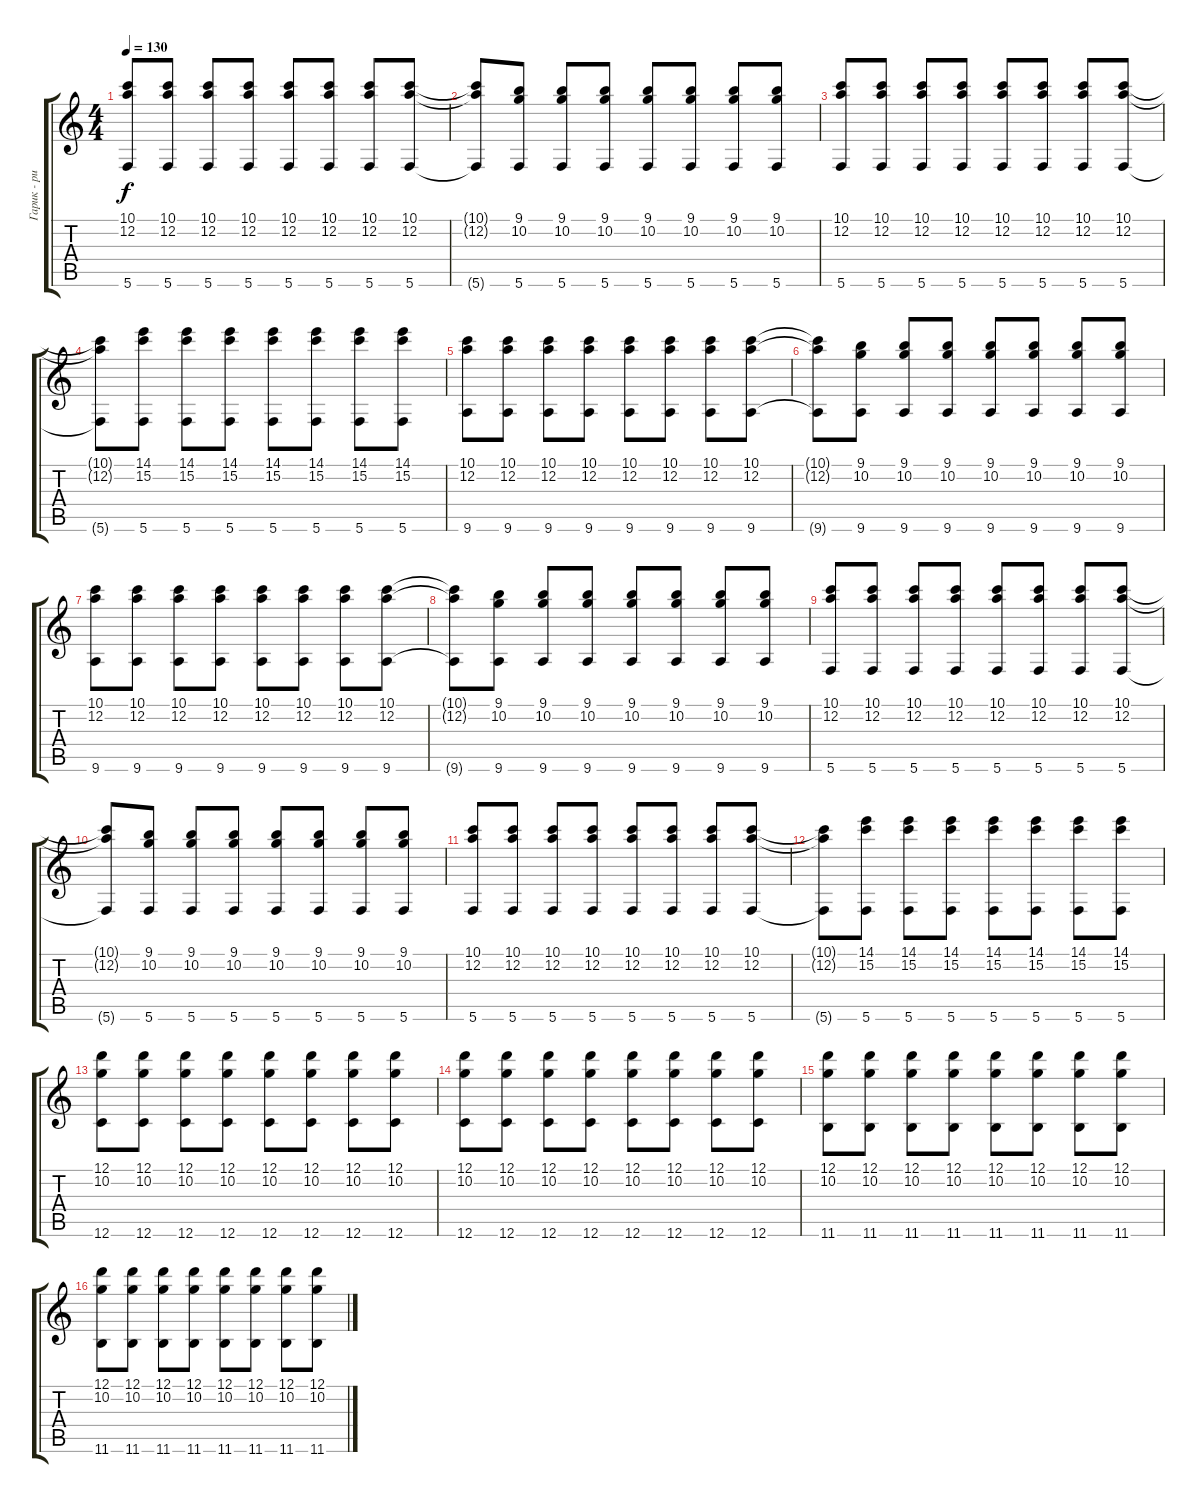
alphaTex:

\track ("Гарик - ритм" "Гарик - ри") {instrument electricguitarclean}
\staff {score tabs}
\tuning (D4 A3 F3 C3 G2 C2) {hide}
\ts (4 4)
\tempo 130
\clef g2
\ks c
(10.1 12.2 5.6).8{dy f} (10.1 12.2 5.6).8 (10.1 12.2 5.6).8 (10.1 12.2 5.6).8 (10.1 12.2 5.6).8 (10.1 12.2 5.6).8 (10.1 12.2 5.6).8 (10.1 12.2 5.6).8 |
(10.1{t} 12.2{t} 5.6{t}).8 (9.1 10.2 5.6).8 (9.1 10.2 5.6).8 (9.1 10.2 5.6).8 (9.1 10.2 5.6).8 (9.1 10.2 5.6).8 (9.1 10.2 5.6).8 (9.1 10.2 5.6).8 |
(10.1 12.2 5.6).8 (10.1 12.2 5.6).8 (10.1 12.2 5.6).8 (10.1 12.2 5.6).8 (10.1 12.2 5.6).8 (10.1 12.2 5.6).8 (10.1 12.2 5.6).8 (10.1 12.2 5.6).8 |
(10.1{t} 12.2{t} 5.6{t}).8 (14.1 15.2 5.6).8 (14.1 15.2 5.6).8 (14.1 15.2 5.6).8 (14.1 15.2 5.6).8 (14.1 15.2 5.6).8 (14.1 15.2 5.6).8 (14.1 15.2 5.6).8 |
(10.1 12.2 9.6).8 (10.1 12.2 9.6).8 (10.1 12.2 9.6).8 (10.1 12.2 9.6).8 (10.1 12.2 9.6).8 (10.1 12.2 9.6).8 (10.1 12.2 9.6).8 (10.1 12.2 9.6).8 |
(10.1{t} 12.2{t} 9.6{t}).8 (9.1 10.2 9.6).8 (9.1 10.2 9.6).8 (9.1 10.2 9.6).8 (9.1 10.2 9.6).8 (9.1 10.2 9.6).8 (9.1 10.2 9.6).8 (9.1 10.2 9.6).8 |
(10.1 12.2 9.6).8 (10.1 12.2 9.6).8 (10.1 12.2 9.6).8 (10.1 12.2 9.6).8 (10.1 12.2 9.6).8 (10.1 12.2 9.6).8 (10.1 12.2 9.6).8 (10.1 12.2 9.6).8 |
(10.1{t} 12.2{t} 9.6{t}).8 (9.1 10.2 9.6).8 (9.1 10.2 9.6).8 (9.1 10.2 9.6).8 (9.1 10.2 9.6).8 (9.1 10.2 9.6).8 (9.1 10.2 9.6).8 (9.1 10.2 9.6).8 |
(10.1 12.2 5.6).8 (10.1 12.2 5.6).8 (10.1 12.2 5.6).8 (10.1 12.2 5.6).8 (10.1 12.2 5.6).8 (10.1 12.2 5.6).8 (10.1 12.2 5.6).8 (10.1 12.2 5.6).8 |
(10.1{t} 12.2{t} 5.6{t}).8 (9.1 10.2 5.6).8 (9.1 10.2 5.6).8 (9.1 10.2 5.6).8 (9.1 10.2 5.6).8 (9.1 10.2 5.6).8 (9.1 10.2 5.6).8 (9.1 10.2 5.6).8 |
(10.1 12.2 5.6).8 (10.1 12.2 5.6).8 (10.1 12.2 5.6).8 (10.1 12.2 5.6).8 (10.1 12.2 5.6).8 (10.1 12.2 5.6).8 (10.1 12.2 5.6).8 (10.1 12.2 5.6).8 |
(10.1{t} 12.2{t} 5.6{t}).8 (14.1 15.2 5.6).8 (14.1 15.2 5.6).8 (14.1 15.2 5.6).8 (14.1 15.2 5.6).8 (14.1 15.2 5.6).8 (14.1 15.2 5.6).8 (14.1 15.2 5.6).8 |
(12.1 10.2 12.6).8 (12.1 10.2 12.6).8 (12.1 10.2 12.6).8 (12.1 10.2 12.6).8 (12.1 10.2 12.6).8 (12.1 10.2 12.6).8 (12.1 10.2 12.6).8 (12.1 10.2 12.6).8 |
(12.1 10.2 12.6).8 (12.1 10.2 12.6).8 (12.1 10.2 12.6).8 (12.1 10.2 12.6).8 (12.1 10.2 12.6).8 (12.1 10.2 12.6).8 (12.1 10.2 12.6).8 (12.1 10.2 12.6).8 |
(12.1 10.2 11.6).8 (12.1 10.2 11.6).8 (12.1 10.2 11.6).8 (12.1 10.2 11.6).8 (12.1 10.2 11.6).8 (12.1 10.2 11.6).8 (12.1 10.2 11.6).8 (12.1 10.2 11.6).8 |
(12.1 10.2 11.6).8 (12.1 10.2 11.6).8 (12.1 10.2 11.6).8 (12.1 10.2 11.6).8 (12.1 10.2 11.6).8 (12.1 10.2 11.6).8 (12.1 10.2 11.6).8 (12.1 10.2 11.6).8
